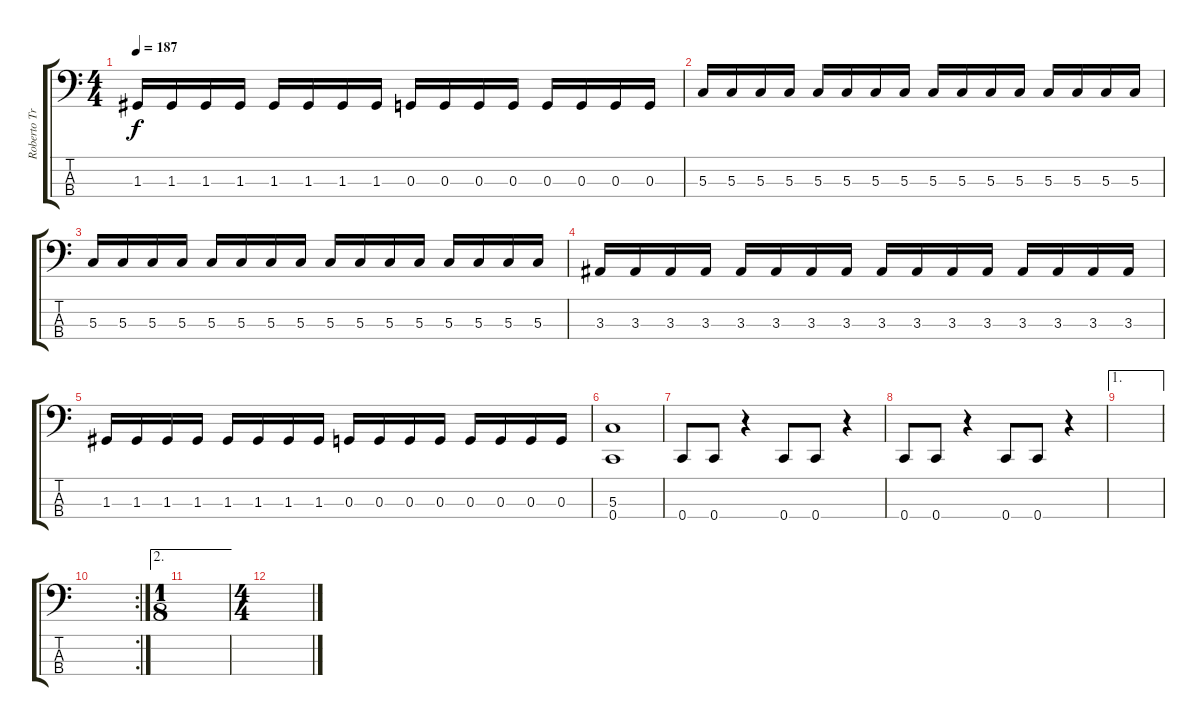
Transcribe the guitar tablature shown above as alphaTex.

\track ("Roberto Trujillo" "Roberto Tr") {instrument electricbassfinger}
\staff {score tabs}
\tuning (F2 C2 G1 C1) {hide}
\ts (4 4)
\tempo 187
\clef f4
\ks c
1.3.16{dy f} 1.3.16 1.3.16 1.3.16 1.3.16 1.3.16 1.3.16 1.3.16 0.3.16 0.3.16 0.3.16 0.3.16 0.3.16 0.3.16 0.3.16 0.3.16 |
5.3.16 5.3.16 5.3.16 5.3.16 5.3.16 5.3.16 5.3.16 5.3.16 5.3.16 5.3.16 5.3.16 5.3.16 5.3.16 5.3.16 5.3.16 5.3.16 |
5.3.16 5.3.16 5.3.16 5.3.16 5.3.16 5.3.16 5.3.16 5.3.16 5.3.16 5.3.16 5.3.16 5.3.16 5.3.16 5.3.16 5.3.16 5.3.16 |
3.3.16 3.3.16 3.3.16 3.3.16 3.3.16 3.3.16 3.3.16 3.3.16 3.3.16 3.3.16 3.3.16 3.3.16 3.3.16 3.3.16 3.3.16 3.3.16 |
1.3.16 1.3.16 1.3.16 1.3.16 1.3.16 1.3.16 1.3.16 1.3.16 0.3.16 0.3.16 0.3.16 0.3.16 0.3.16 0.3.16 0.3.16 0.3.16 |
(5.3 0.4).1 |
0.4.8 0.4.8 r.4 0.4.8 0.4.8 r.4 |
0.4.8 0.4.8 r.4 0.4.8 0.4.8 r.4 |
\ae 1
|
\rc 2
|
\ae 2
\ts (1 8)
|
\ts (4 4)
